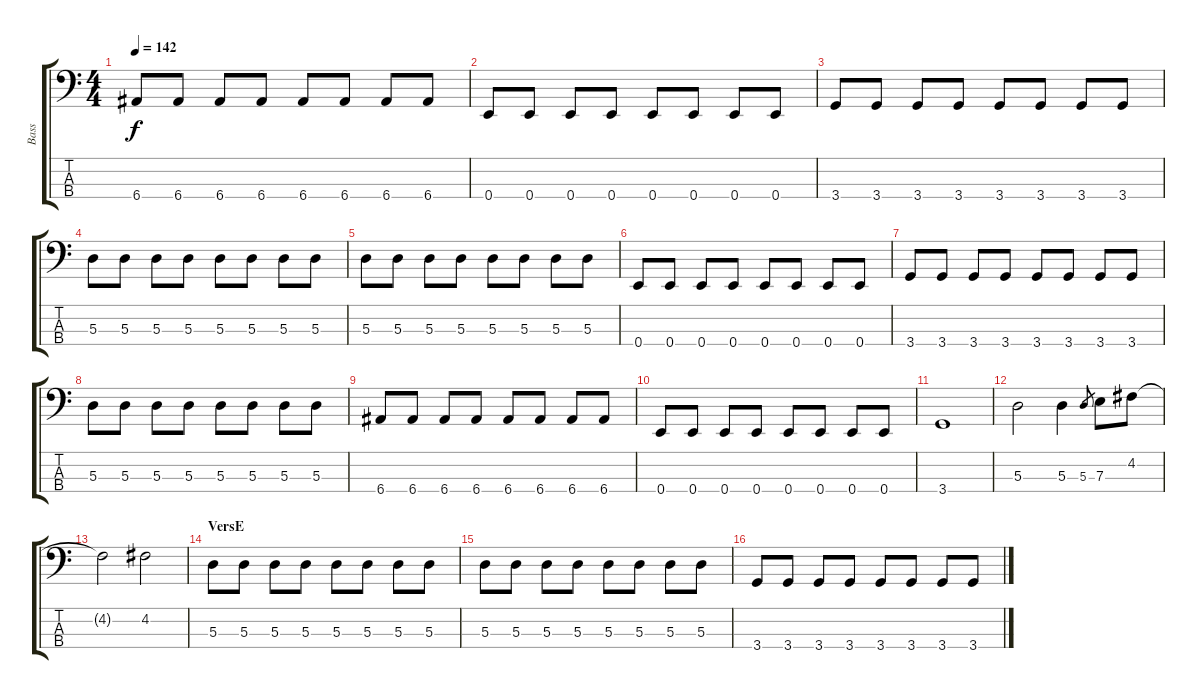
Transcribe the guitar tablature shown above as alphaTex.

\track ("Bass" "Bass") {instrument electricbasspick}
\staff {score tabs}
\tuning (G2 D2 A1 E1) {hide}
\ts (4 4)
\tempo 142
\clef f4
\ks c
6.4.8{dy f} 6.4.8 6.4.8 6.4.8 6.4.8 6.4.8 6.4.8 6.4.8 |
0.4.8 0.4.8 0.4.8 0.4.8 0.4.8 0.4.8 0.4.8 0.4.8 |
3.4.8 3.4.8 3.4.8 3.4.8 3.4.8 3.4.8 3.4.8 3.4.8 |
5.3.8 5.3.8 5.3.8 5.3.8 5.3.8 5.3.8 5.3.8 5.3.8 |
5.3.8 5.3.8 5.3.8 5.3.8 5.3.8 5.3.8 5.3.8 5.3.8 |
0.4.8 0.4.8 0.4.8 0.4.8 0.4.8 0.4.8 0.4.8 0.4.8 |
3.4.8 3.4.8 3.4.8 3.4.8 3.4.8 3.4.8 3.4.8 3.4.8 |
5.3.8 5.3.8 5.3.8 5.3.8 5.3.8 5.3.8 5.3.8 5.3.8 |
6.4.8 6.4.8 6.4.8 6.4.8 6.4.8 6.4.8 6.4.8 6.4.8 |
0.4.8 0.4.8 0.4.8 0.4.8 0.4.8 0.4.8 0.4.8 0.4.8 |
3.4.1 |
5.3.2 5.3.4 5.3.8{gr} 7.3.8 4.2.8 |
4.2{t}.2 4.2.2 |
\section ("" "VersE")
5.3.8 5.3.8 5.3.8 5.3.8 5.3.8 5.3.8 5.3.8 5.3.8 |
5.3.8 5.3.8 5.3.8 5.3.8 5.3.8 5.3.8 5.3.8 5.3.8 |
3.4.8 3.4.8 3.4.8 3.4.8 3.4.8 3.4.8 3.4.8 3.4.8
